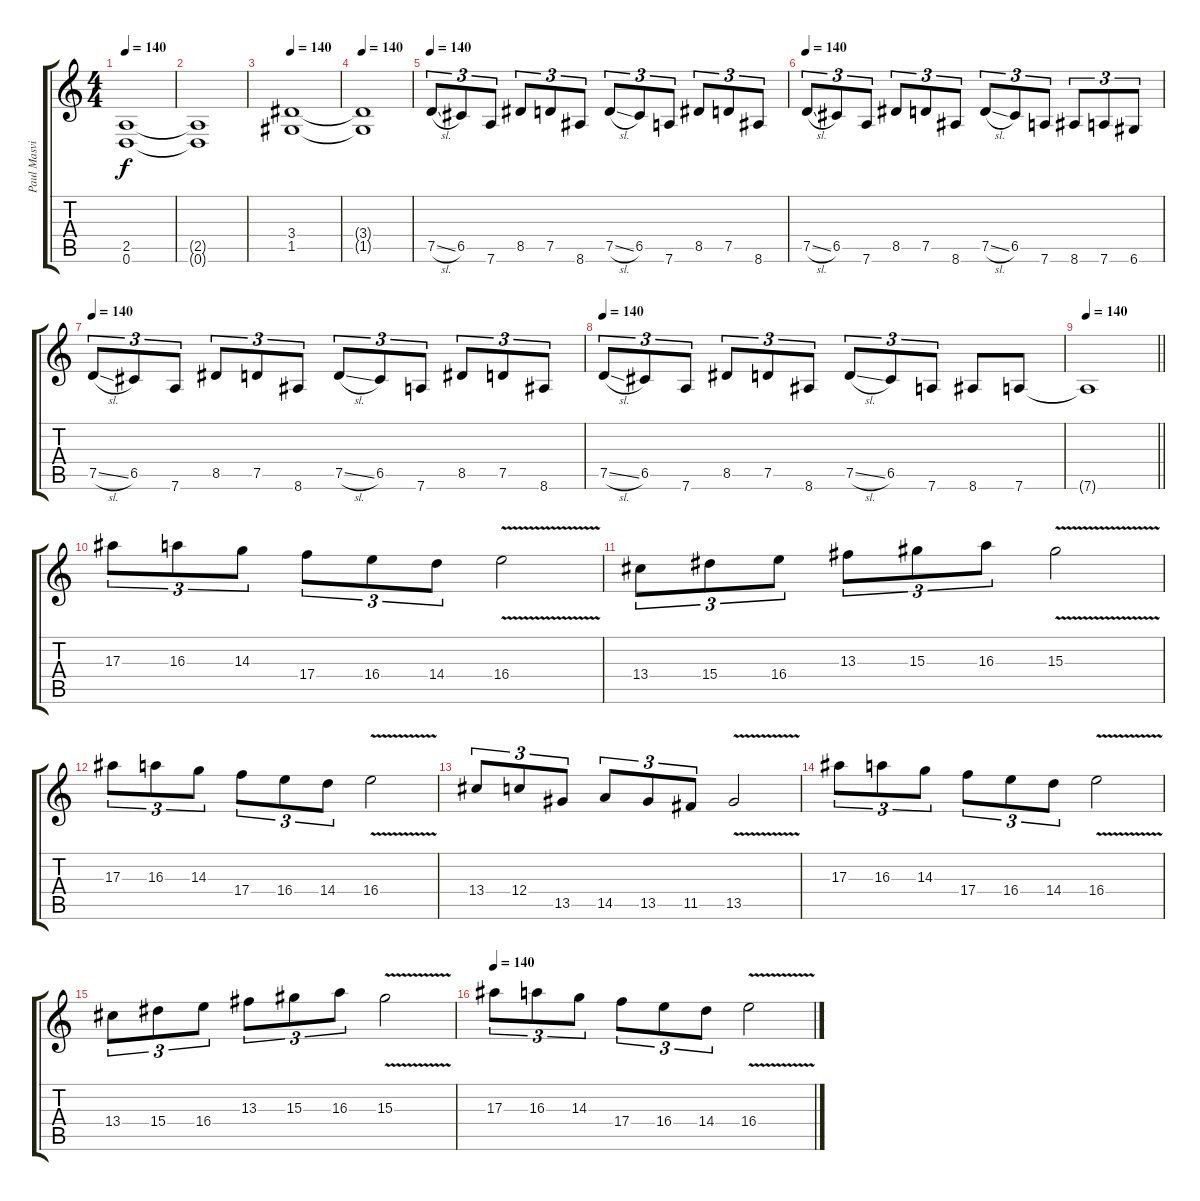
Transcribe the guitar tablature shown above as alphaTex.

\track ("Paul Masvidal" "Paul Masvi") {instrument distortionguitar}
\staff {score tabs}
\tuning (D4 A3 F3 C3 G2 D2) {hide}
\ts (4 4)
\tempo 140
\clef g2
\ks c
(2.5 0.6).1{dy f} |
(2.5{t} 0.6{t}).1 |
\tempo 140
(3.4 1.5).1 |
\tempo 140
(3.4{t} 1.5{t}).1 |
\tempo 140
7.5{sl}.8{tu (3 2)} 6.5.8{tu (3 2)} 7.6.8{tu (3 2)} 8.5.8{tu (3 2)} 7.5.8{tu (3 2)} 8.6.8{tu (3 2)} 7.5{sl}.8{tu (3 2)} 6.5.8{tu (3 2)} 7.6.8{tu (3 2)} 8.5.8{tu (3 2)} 7.5.8{tu (3 2)} 8.6.8{tu (3 2)} |
\tempo 140
7.5{sl}.8{tu (3 2)} 6.5.8{tu (3 2)} 7.6.8{tu (3 2)} 8.5.8{tu (3 2)} 7.5.8{tu (3 2)} 8.6.8{tu (3 2)} 7.5{sl}.8{tu (3 2)} 6.5.8{tu (3 2)} 7.6.8{tu (3 2)} 8.6.8{tu (3 2)} 7.6.8{tu (3 2)} 6.6.8{tu (3 2)} |
\tempo 140
7.5{sl}.8{tu (3 2)} 6.5.8{tu (3 2)} 7.6.8{tu (3 2)} 8.5.8{tu (3 2)} 7.5.8{tu (3 2)} 8.6.8{tu (3 2)} 7.5{sl}.8{tu (3 2)} 6.5.8{tu (3 2)} 7.6.8{tu (3 2)} 8.5.8{tu (3 2)} 7.5.8{tu (3 2)} 8.6.8{tu (3 2)} |
\tempo 140
7.5{sl}.8{tu (3 2)} 6.5.8{tu (3 2)} 7.6.8{tu (3 2)} 8.5.8{tu (3 2)} 7.5.8{tu (3 2)} 8.6.8{tu (3 2)} 7.5{sl}.8{tu (3 2)} 6.5.8{tu (3 2)} 7.6.8{tu (3 2)} 8.6.8 7.6.8 |
\tempo 140
\barLineRight lightlight
7.6{t}.1 |
17.3.8{tu (3 2)} 16.3.8{tu (3 2)} 14.3.8{tu (3 2)} 17.4.8{tu (3 2)} 16.4.8{tu (3 2)} 14.4.8{tu (3 2)} 16.4{v}.2 |
13.4.8{tu (3 2)} 15.4.8{tu (3 2)} 16.4.8{tu (3 2)} 13.3.8{tu (3 2)} 15.3.8{tu (3 2)} 16.3.8{tu (3 2)} 15.3{v}.2 |
17.3.8{tu (3 2)} 16.3.8{tu (3 2)} 14.3.8{tu (3 2)} 17.4.8{tu (3 2)} 16.4.8{tu (3 2)} 14.4.8{tu (3 2)} 16.4{v}.2 |
13.4.8{tu (3 2)} 12.4.8{tu (3 2)} 13.5.8{tu (3 2)} 14.5.8{tu (3 2)} 13.5.8{tu (3 2)} 11.5.8{tu (3 2)} 13.5{v}.2 |
17.3.8{tu (3 2)} 16.3.8{tu (3 2)} 14.3.8{tu (3 2)} 17.4.8{tu (3 2)} 16.4.8{tu (3 2)} 14.4.8{tu (3 2)} 16.4{v}.2 |
13.4.8{tu (3 2)} 15.4.8{tu (3 2)} 16.4.8{tu (3 2)} 13.3.8{tu (3 2)} 15.3.8{tu (3 2)} 16.3.8{tu (3 2)} 15.3{v}.2 |
\tempo 140
17.3.8{tu (3 2)} 16.3.8{tu (3 2)} 14.3.8{tu (3 2)} 17.4.8{tu (3 2)} 16.4.8{tu (3 2)} 14.4.8{tu (3 2)} 16.4{v}.2
